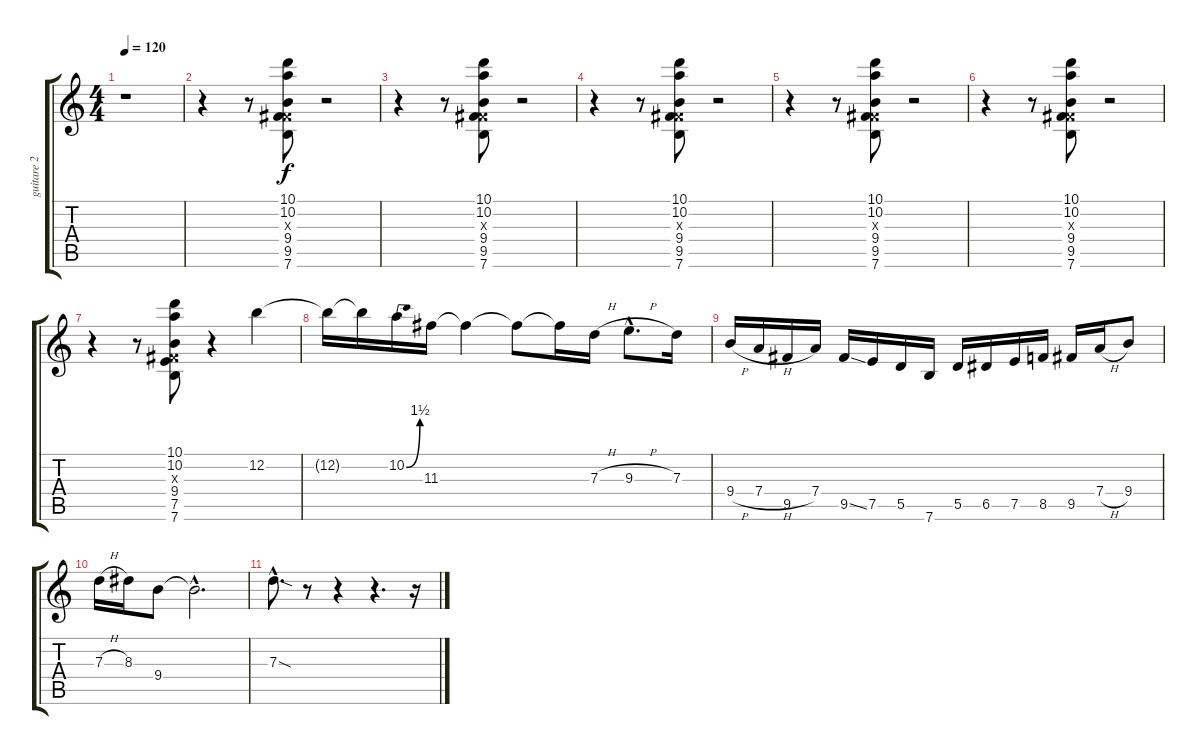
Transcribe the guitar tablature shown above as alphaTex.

\track ("guitare 2" "guitare 2") {instrument distortionguitar}
\staff {score tabs}
\tuning (E4 B3 G3 D3 A2 E2) {hide}
\ts (4 4)
\tempo 120
\clef g2
\ks c
r.1{dy f} |
r.4 r.8 (10.1 10.2 -1.3{x} 9.4 9.5 7.6).8 r.2 |
r.4 r.8 (10.1 10.2 -1.3{x} 9.4 9.5 7.6).8 r.2 |
r.4 r.8 (10.1 10.2 -1.3{x} 9.4 9.5 7.6).8 r.2 |
r.4 r.8 (10.1 10.2 -1.3{x} 9.4 9.5 7.6).8 r.2 |
r.4 r.8 (10.1 10.2 -1.3{x} 9.4 9.5 7.6).8 r.2 |
r.4 r.8 (10.1 10.2 -1.3{x} 9.4 7.5 7.6).8 r.4 12.2.4 |
12.2{t}.16 12.2{t}.16 10.2{be (bend 0 0 60 6)}.16 11.3.16 11.3{t}.4 11.3{t}.8 11.3{t}.16 7.3{h}.16 9.3{h hac}.8{d} 7.3.16 |
9.4{h}.16 7.4{h}.16 9.5.16 7.4.16 9.5{ss}.16 7.5.16 5.5.16 7.6.16 5.5.16 6.5.16 7.5.16 8.5.16 9.5.16 7.4{h}.16 9.4.8 |
7.3{h}.16 8.3.16 9.4.8 9.4{hac t}.2{d} |
7.3{sod hac}.8{d} r.8 r.4 r.4{d} r.16
